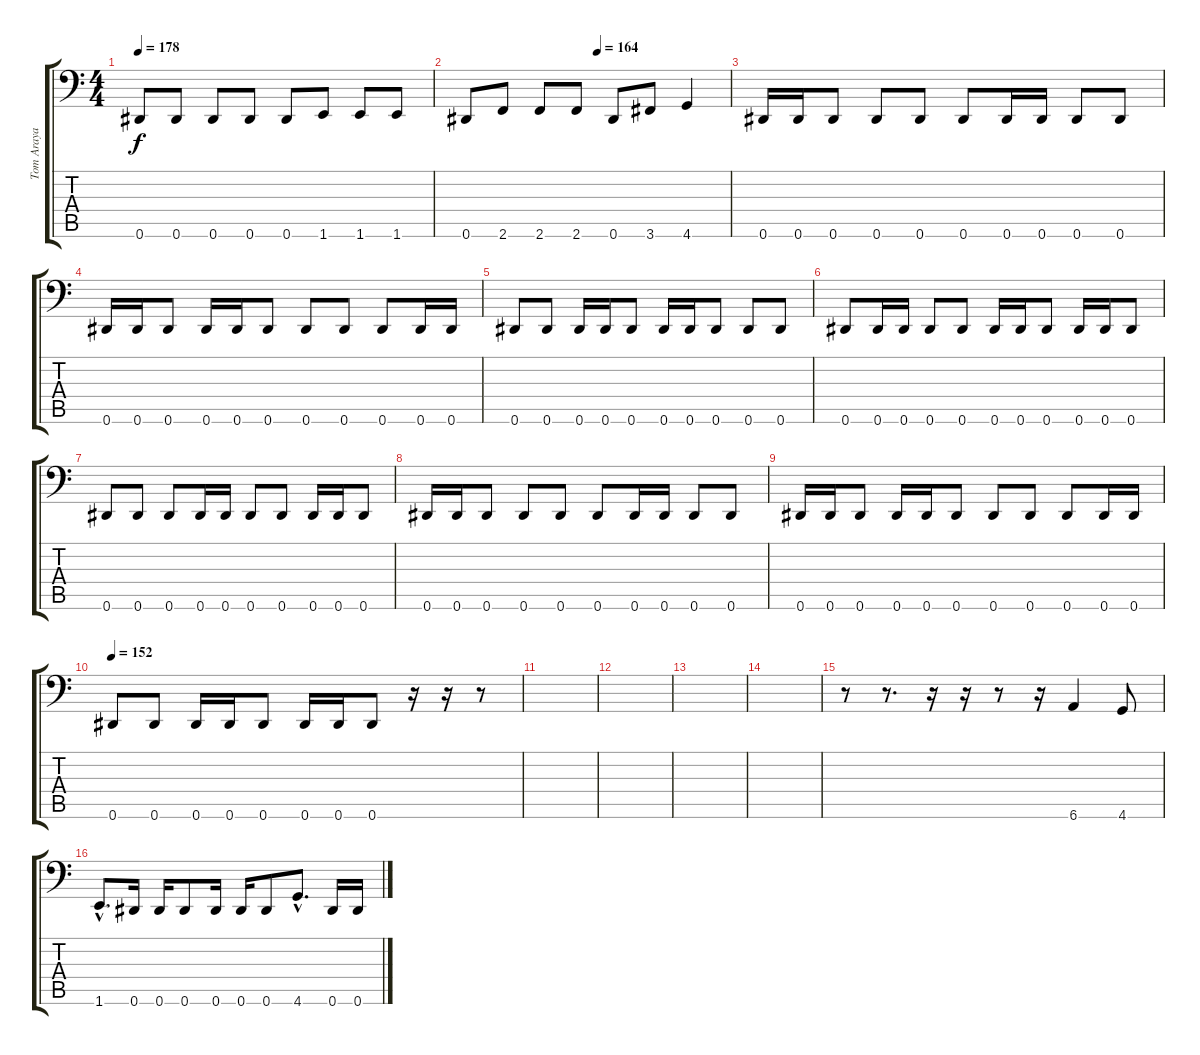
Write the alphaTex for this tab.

\track ("Tom Araya" "Tom Araya") {instrument electricbasspick}
\staff {score tabs}
\tuning (Eb3 Bb2 Gb2 Db2 Ab1 Eb1) {hide}
\ts (4 4)
\tempo 178
\clef f4
\ks c
0.6.8{dy f} 0.6.8 0.6.8 0.6.8 0.6.8 1.6.8 1.6.8 1.6.8 |
\tempo (164 0.5)
0.6.8 2.6.8 2.6.8 2.6.8 0.6.8 3.6.8 4.6.4 |
0.6.16 0.6.16 0.6.8 0.6.8 0.6.8 0.6.8 0.6.16 0.6.16 0.6.8 0.6.8 |
0.6.16 0.6.16 0.6.8 0.6.16 0.6.16 0.6.8 0.6.8 0.6.8 0.6.8 0.6.16 0.6.16 |
0.6.8 0.6.8 0.6.16 0.6.16 0.6.8 0.6.16 0.6.16 0.6.8 0.6.8 0.6.8 |
0.6.8 0.6.16 0.6.16 0.6.8 0.6.8 0.6.16 0.6.16 0.6.8 0.6.16 0.6.16 0.6.8 |
0.6.8 0.6.8 0.6.8 0.6.16 0.6.16 0.6.8 0.6.8 0.6.16 0.6.16 0.6.8 |
0.6.16 0.6.16 0.6.8 0.6.8 0.6.8 0.6.8 0.6.16 0.6.16 0.6.8 0.6.8 |
0.6.16 0.6.16 0.6.8 0.6.16 0.6.16 0.6.8 0.6.8 0.6.8 0.6.8 0.6.16 0.6.16 |
\tempo 152
0.6.8 0.6.8 0.6.16 0.6.16 0.6.8 0.6.16 0.6.16 0.6.8 r.16 r.16 r.8 |
|
|
|
|
r.8 r.8{d} r.16 r.16 r.8 r.16 6.6.4 4.6.8 |
1.6{hac}.8{d} 0.6.16 0.6.16 0.6.8 0.6.16 0.6.16 0.6.8 4.6{hac}.8{d} 0.6.16 0.6.16
